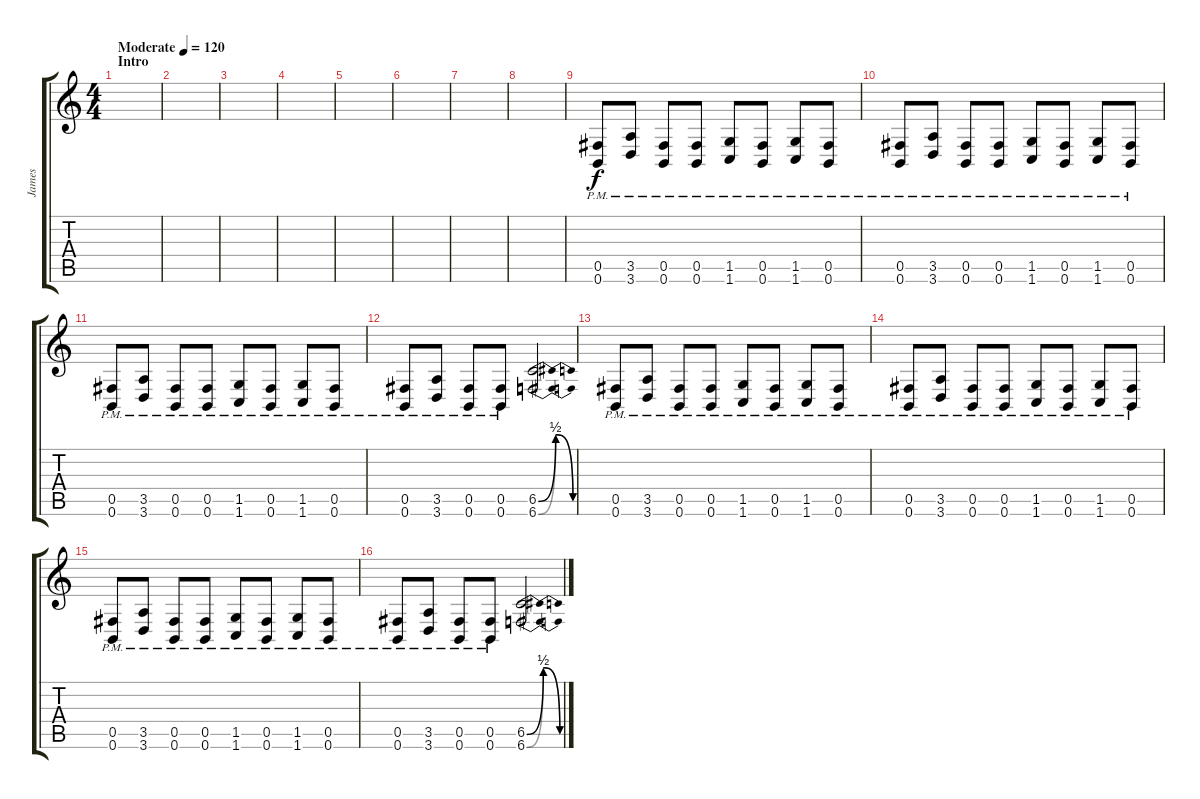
\track ("James" "James") {instrument distortionguitar}
\staff {score tabs}
\tuning (Db4 Ab3 E3 B2 Gb2 B1) {hide}
\ts (4 4)
\section ("" "Intro")
\tempo (120 "Moderate")
\tempo 165
\tempo (120 "Moderate")
\clef g2
\ks c
|
|
|
|
|
|
|
|
(0.5{pm} 0.6{pm}).8{volume 13} (3.5{pm} 3.6{pm}).8 (0.5{pm} 0.6{pm}).8 (0.5{pm} 0.6{pm}).8 (1.5{pm} 1.6{pm}).8 (0.5{pm} 0.6{pm}).8 (1.5{pm} 1.6{pm}).8 (0.5{pm} 0.6{pm}).8 |
(0.5{pm} 0.6{pm}).8 (3.5{pm} 3.6{pm}).8 (0.5{pm} 0.6{pm}).8 (0.5{pm} 0.6{pm}).8 (1.5{pm} 1.6{pm}).8 (0.5{pm} 0.6{pm}).8 (1.5{pm} 1.6{pm}).8 (0.5{pm} 0.6{pm}).8 |
(0.5{pm} 0.6{pm}).8 (3.5{pm} 3.6{pm}).8 (0.5{pm} 0.6{pm}).8 (0.5{pm} 0.6{pm}).8 (1.5{pm} 1.6{pm}).8 (0.5{pm} 0.6{pm}).8 (1.5{pm} 1.6{pm}).8 (0.5{pm} 0.6{pm}).8 |
(0.5{pm} 0.6{pm}).8 (3.5{pm} 3.6{pm}).8 (0.5{pm} 0.6{pm}).8 (0.5{pm} 0.6{pm}).8 (6.5{be (bendrelease 0 0 10 2 30 2 60 0)} 6.6{be (bendrelease 0 0 10 2 30 2 60 0)}).2 |
(0.5{pm} 0.6{pm}).8 (3.5{pm} 3.6{pm}).8 (0.5{pm} 0.6{pm}).8 (0.5{pm} 0.6{pm}).8 (1.5{pm} 1.6{pm}).8 (0.5{pm} 0.6{pm}).8 (1.5{pm} 1.6{pm}).8 (0.5{pm} 0.6{pm}).8 |
(0.5{pm} 0.6{pm}).8 (3.5{pm} 3.6{pm}).8 (0.5{pm} 0.6{pm}).8 (0.5{pm} 0.6{pm}).8 (1.5{pm} 1.6{pm}).8 (0.5{pm} 0.6{pm}).8 (1.5{pm} 1.6{pm}).8 (0.5{pm} 0.6{pm}).8 |
(0.5{pm} 0.6{pm}).8 (3.5{pm} 3.6{pm}).8 (0.5{pm} 0.6{pm}).8 (0.5{pm} 0.6{pm}).8 (1.5{pm} 1.6{pm}).8 (0.5{pm} 0.6{pm}).8 (1.5{pm} 1.6{pm}).8 (0.5{pm} 0.6{pm}).8 |
(0.5{pm} 0.6{pm}).8 (3.5{pm} 3.6{pm}).8 (0.5{pm} 0.6{pm}).8 (0.5{pm} 0.6{pm}).8 (6.5{be (bendrelease 0 0 10 2 30 2 60 0)} 6.6{be (bendrelease 0 0 10 2 30 2 60 0)}).2
